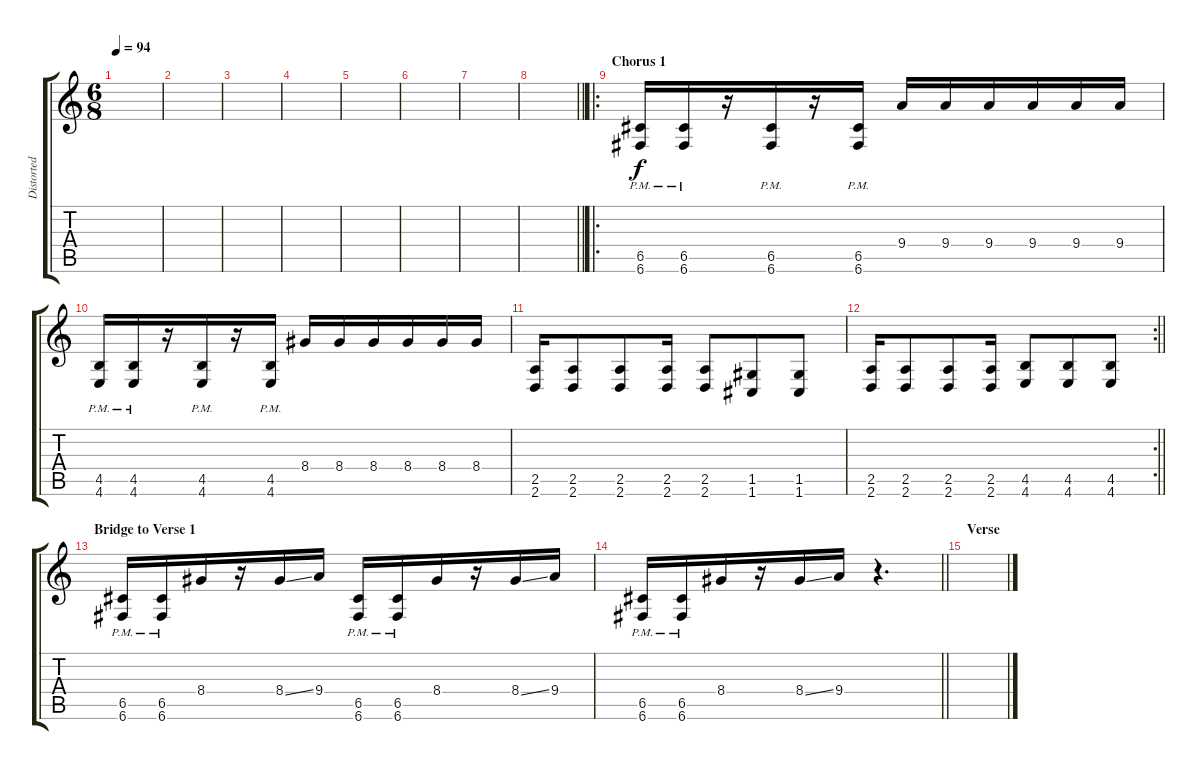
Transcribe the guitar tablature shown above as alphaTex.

\track ("Distorted Right" "Distorted ") {instrument distortionguitar}
\staff {score tabs}
\tuning (D4 A3 F3 C3 G2 C2) {hide}
\ts (6 8)
\tempo 94
\clef g2
\ks c
|
|
|
|
|
|
|
\barLineRight lightlight
|
\ro
\section ("" "Chorus 1")
(6.5{pm} 6.6{pm}).16 (6.5{pm} 6.6{pm}).16 r.16 (6.5{pm} 6.6{pm}).16 r.16 (6.5{pm} 6.6{pm}).16 9.4.16 9.4.16 9.4.16 9.4.16 9.4.16 9.4.16 |
(4.5{pm} 4.6{pm}).16 (4.5{pm} 4.6{pm}).16 r.16 (4.5{pm} 4.6{pm}).16 r.16 (4.5{pm} 4.6{pm}).16 8.4.16 8.4.16 8.4.16 8.4.16 8.4.16 8.4.16 |
(2.5 2.6).16 (2.5 2.6).8 (2.5 2.6).8 (2.5 2.6).16 (2.5 2.6).8 (1.5 1.6).8 (1.5 1.6).8 |
\rc 2
\barLineRight lightlight
(2.5 2.6).16 (2.5 2.6).8 (2.5 2.6).8 (2.5 2.6).16 (4.5 4.6).8 (4.5 4.6).8 (4.5 4.6).8 |
\section ("" "Bridge to Verse 1")
(6.5{pm} 6.6{pm}).16 (6.5{pm} 6.6{pm}).16 8.4.16 r.16 8.4{ss}.16 9.4.16 (6.5{pm} 6.6{pm}).16 (6.5{pm} 6.6{pm}).16 8.4.16 r.16 8.4{ss}.16 9.4.16 |
\barLineRight lightlight
(6.5{pm} 6.6{pm}).16 (6.5{pm} 6.6{pm}).16 8.4.16 r.16 8.4{ss}.16 9.4.16 r.4{d} |
\section ("" "Verse")
